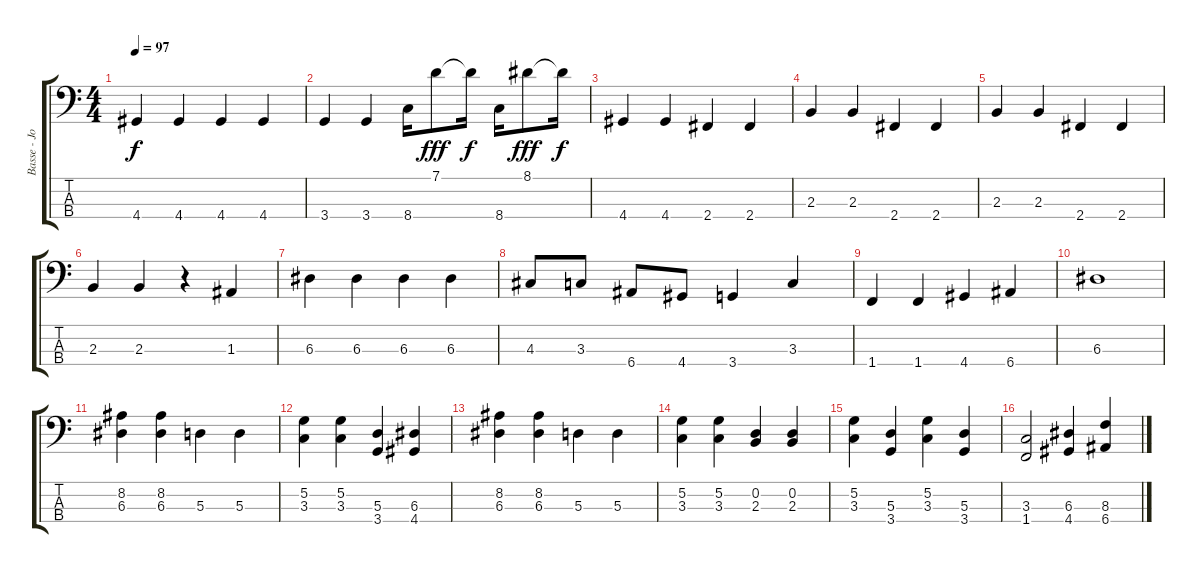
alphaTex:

\track ("Basse - John Deacon" "Basse - Jo") {instrument electricbassfinger}
\staff {score tabs}
\tuning (G2 D2 A1 E1) {hide}
\ts (4 4)
\tempo 97
\clef f4
\ks c
4.4.4{dy f} 4.4.4 4.4.4 4.4.4 |
3.4.4 3.4.4 8.4.16 7.1.8{dy fff} 7.1{t}.16{dy f} 8.4.16 8.1.8{dy fff} 8.1{t}.16{dy f} |
4.4.4 4.4.4 2.4.4 2.4.4 |
2.3.4 2.3.4 2.4.4 2.4.4 |
2.3.4 2.3.4 2.4.4 2.4.4 |
2.3.4 2.3.4 r.4 1.3.4 |
6.3.4 6.3.4 6.3.4 6.3.4 |
4.3.8 3.3.8 6.4.8 4.4.8 3.4.4 3.3.4 |
1.4.4 1.4.4 4.4.4 6.4.4 |
6.3.1 |
(8.2 6.3).4 (8.2 6.3).4 5.3.4 5.3.4 |
(5.2 3.3).4 (5.2 3.3).4 (5.3 3.4).4 (6.3 4.4).4 |
(8.2 6.3).4 (8.2 6.3).4 5.3.4 5.3.4 |
(5.2 3.3).4 (5.2 3.3).4 (0.2 2.3).4 (0.2 2.3).4 |
(5.2 3.3).4 (5.3 3.4).4 (5.2 3.3).4 (5.3 3.4).4 |
(3.3 1.4).2 (6.3 4.4).4 (8.3 6.4).4
